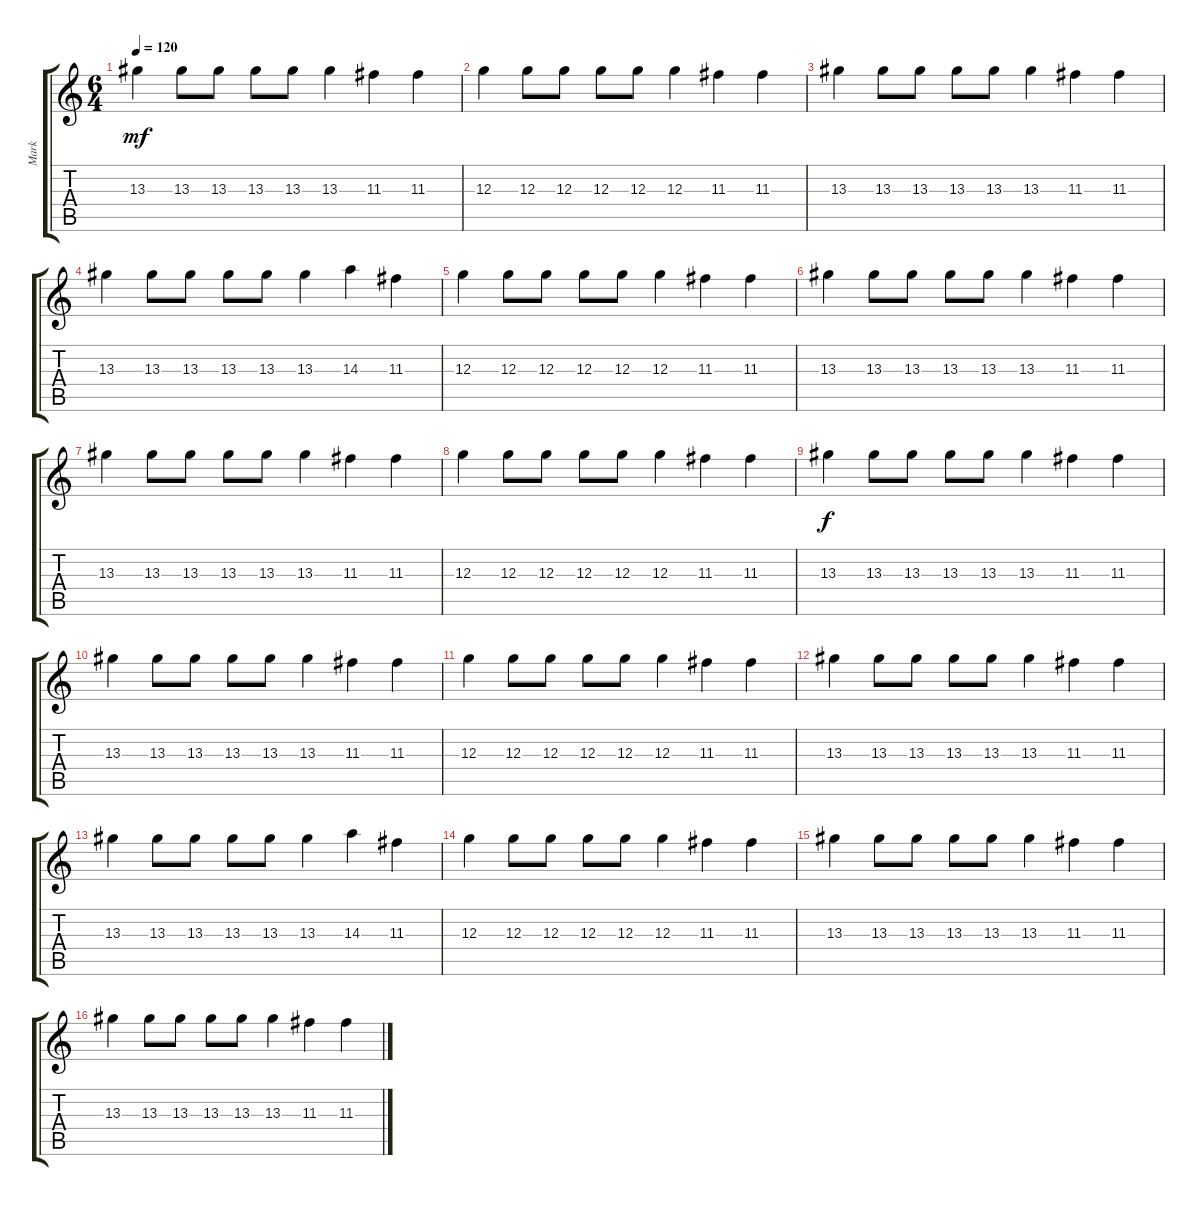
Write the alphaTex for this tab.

\track ("Mark" "Mark") {instrument electricguitarjazz}
\staff {score tabs}
\tuning (E4 B3 G3 D3 A2 E2) {hide}
\ts (6 4)
\tempo 120
\clef g2
\ks c
13.3.4{dy mf} 13.3.8 13.3.8 13.3.8 13.3.8 13.3.4 11.3.4 11.3.4 |
12.3.4 12.3.8 12.3.8 12.3.8 12.3.8 12.3.4 11.3.4 11.3.4 |
13.3.4 13.3.8 13.3.8 13.3.8 13.3.8 13.3.4 11.3.4 11.3.4 |
13.3.4 13.3.8 13.3.8 13.3.8 13.3.8 13.3.4 14.3.4 11.3.4 |
12.3.4 12.3.8 12.3.8 12.3.8 12.3.8 12.3.4 11.3.4 11.3.4 |
13.3.4 13.3.8 13.3.8 13.3.8 13.3.8 13.3.4 11.3.4 11.3.4 |
13.3.4 13.3.8 13.3.8 13.3.8 13.3.8 13.3.4 11.3.4 11.3.4 |
12.3.4 12.3.8 12.3.8 12.3.8 12.3.8 12.3.4 11.3.4 11.3.4 |
13.3.4{dy f} 13.3.8 13.3.8 13.3.8 13.3.8 13.3.4 11.3.4 11.3.4 |
13.3.4 13.3.8 13.3.8 13.3.8 13.3.8 13.3.4 11.3.4 11.3.4 |
12.3.4 12.3.8 12.3.8 12.3.8 12.3.8 12.3.4 11.3.4 11.3.4 |
13.3.4 13.3.8 13.3.8 13.3.8 13.3.8 13.3.4 11.3.4 11.3.4 |
13.3.4 13.3.8 13.3.8 13.3.8 13.3.8 13.3.4 14.3.4 11.3.4 |
12.3.4 12.3.8 12.3.8 12.3.8 12.3.8 12.3.4 11.3.4 11.3.4 |
13.3.4 13.3.8 13.3.8 13.3.8 13.3.8 13.3.4 11.3.4 11.3.4 |
13.3.4 13.3.8 13.3.8 13.3.8 13.3.8 13.3.4 11.3.4 11.3.4
